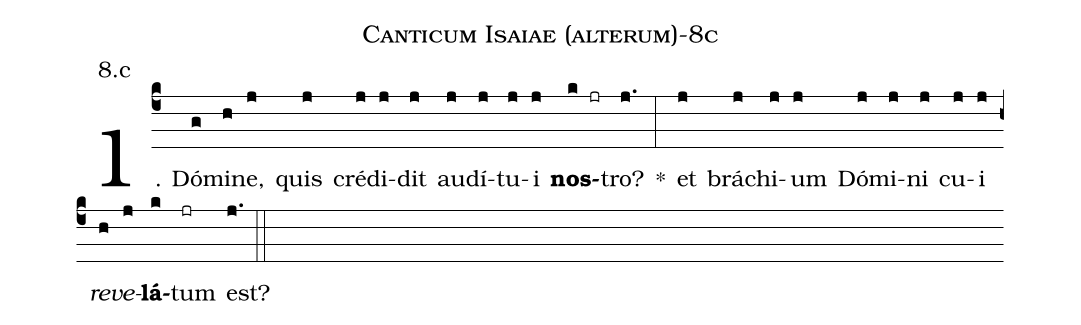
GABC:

name: Canticum Isaiae (alterum)-8c;
annotation: 8.c;
%%
(c4)1. Dó(g)mi(h)ne,(j) quis(j) cré(j)di(j)dit(j) au(j)dí(j)tu(j)i(j) <b>nos</b>(k jr)tro?(j.) *(:) et(j) brá(j)chi(j)um(j) Dó(j)mi(j)ni(j) cu(j)i(j) <i>re</i>(h)<i>ve</i>(j)<b>lá</b>(k)tum(jr) est?(j.) (::)
